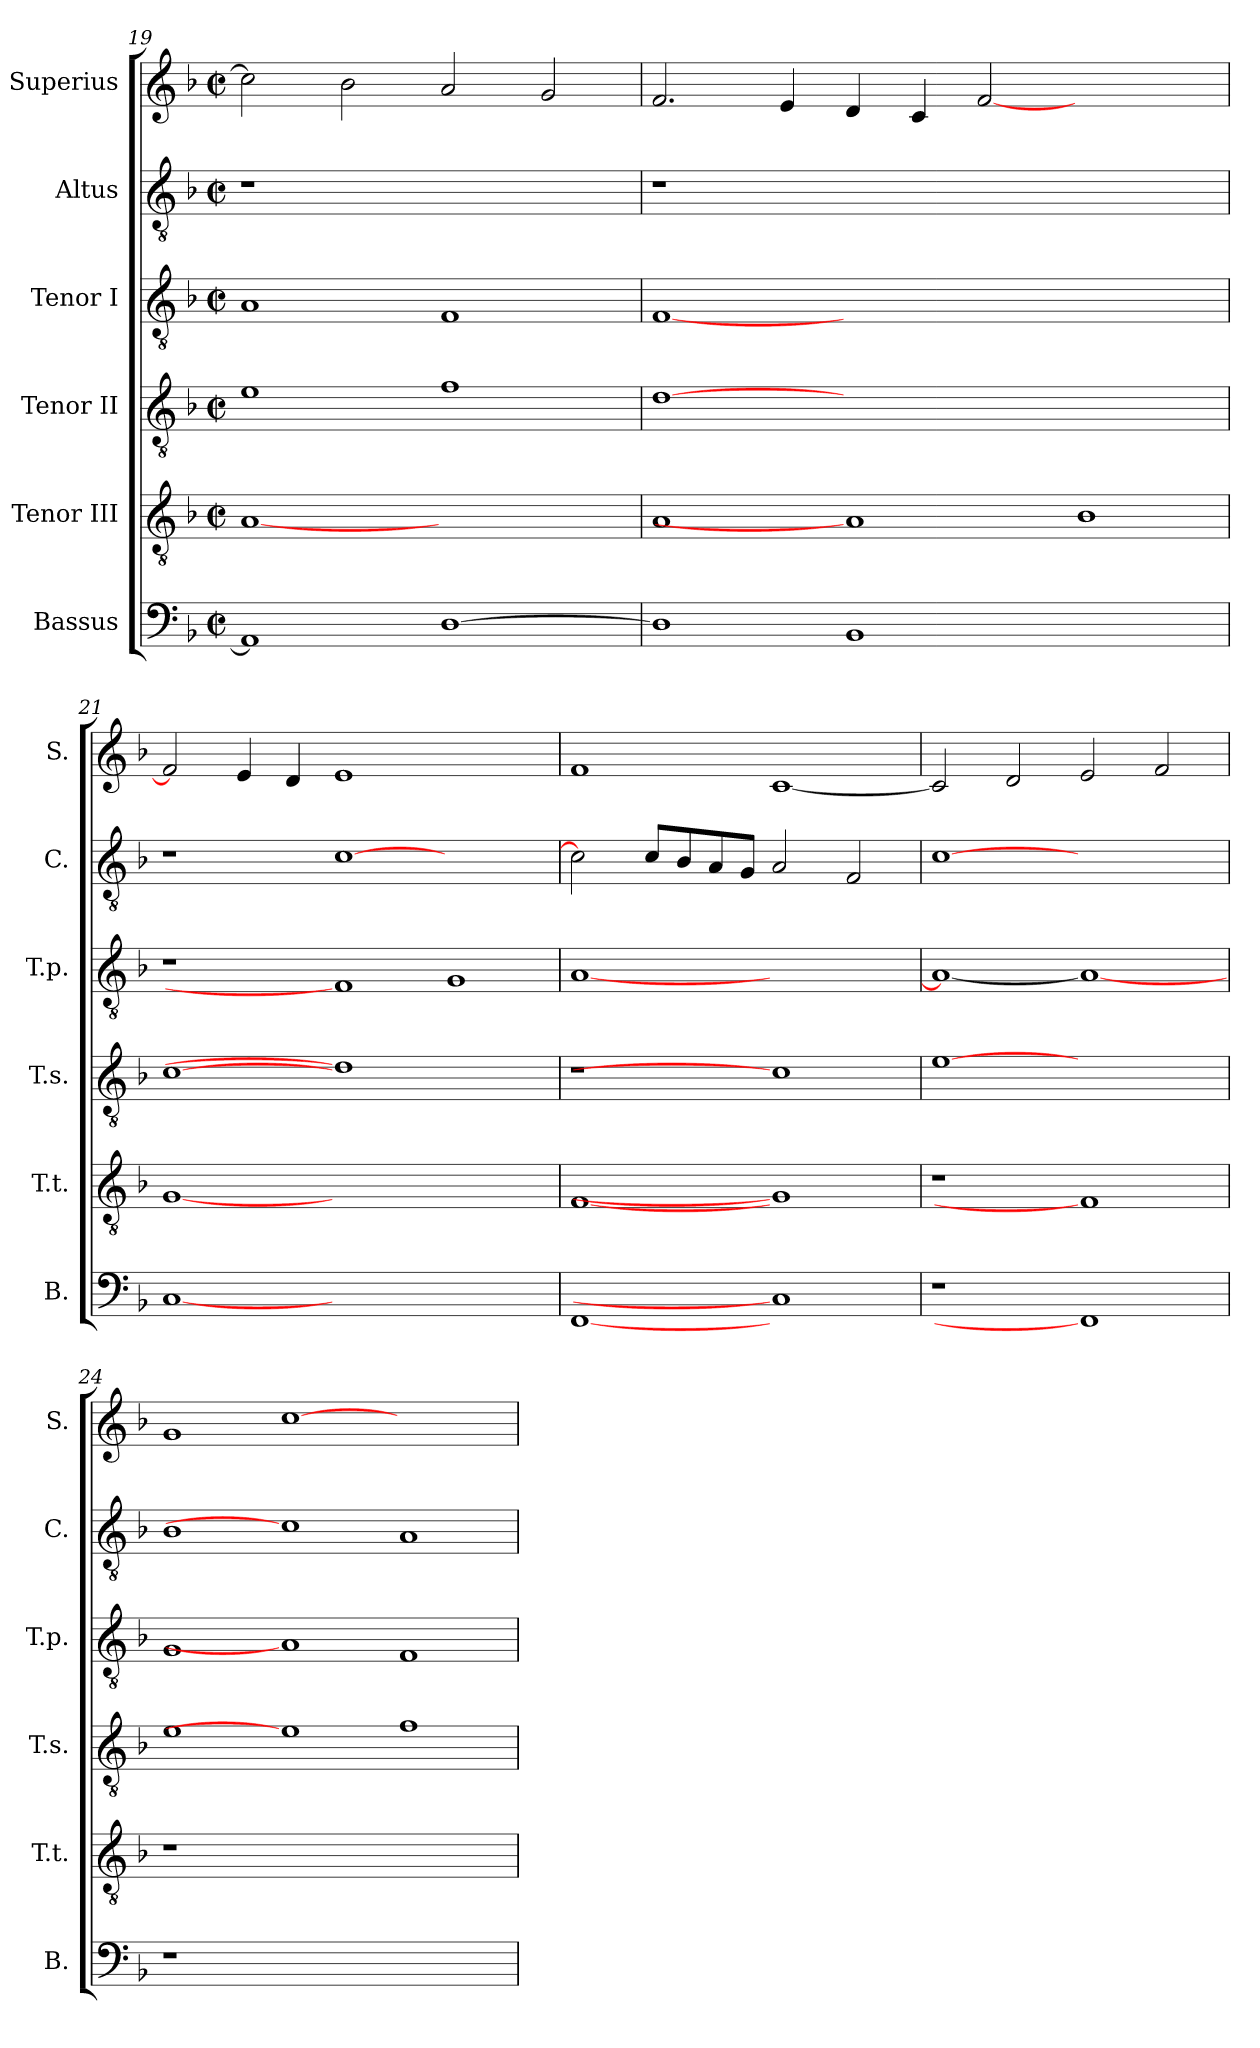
**kern	**kern	**kern	**kern	**kern	**kern
*part6	*part5	*part4	*part3	*part2	*part1
*staff6	*staff5	*staff4	*staff3	*staff2	*staff1
*I"Bassus	*I"Tenor III	*I"Tenor II	*I"Tenor I	*I"Altus	*I"Superius
*I'B.	*I'T.t.	*I'T.s.	*I'T.p.	*I'C.	*I'S.
*clefF4	*clefGv2	*clefGv2	*clefGv2	*clefGv2	*clefG2
*	*ITrd7c12	*ITrd7c12	*ITrd7c12	*ITrd7c12	*
*k[b-]	*k[b-]	*k[b-]	*k[b-]	*k[b-]	*k[b-]
*F:	*F:	*F:	*F:	*F:	*F:
*M2/2	*M2/2	*M2/2	*M2/2	*M2/2	*M2/2
*met(c|)	*met(c|)	*met(c|)	*met(c|)	*met(c|)	*met(c|)
=19	=19	=19	=19	=19	=19
!	!	!	!	!LO:N:vis=1	!
1AAi]	[1AAi	1Ei	1AAi	1r	2cci\]
.	.	.	.	.	2b-i\
[>1Di	1ryy	1Fi	1FFi	1ryy	2ai/
.	.	.	.	.	2gi/
=20	=20	=20	=20	=20	=20
!	!	!	!	!LO:N:vis=1	!
1Di]	1AAi	[1Di	[1FFi	1r	2.fi/
.	.	.	.	.	4ei/
1BB-i	1AAi]	0ryy	0ryy	0ryy	4di/
.	.	.	.	.	4ci/
.	.	.	.	.	[<2fi/
1ryy	1BB-i	.	.	.	1ryy
=21	=21	=21	=21	=21	=21
[1Ci	[1GGi	[1Ci	1r	1r	2fi/]
.	.	.	.	.	4ei/
.	.	.	.	.	4di/
0ryy	0ryy	1Di]	1FFi]	[>1Ci	1ei
.	.	1ryy	1GGi	1ryy	1ryy
!!LO:PB:g=z
=22	=22	=22	=22	=22	=22
!	!	!LO:N:vis=1	!	!	!
[1FFi	[1FFi	1r	[<1AAi	2Ci\]	1fi
.	.	.	.	8Ci/L	.
.	.	.	.	8BB-i/	.
.	.	.	.	8AAi/	.
.	.	.	.	8GGi/J	.
1Ci]	1GGi]	1Ci]	1ryy	2AAi/	[<1ci
.	.	.	.	2FFi/	.
=23	=23	=23	=23	=23	=23
!LO:N:vis=1	!LO:N:vis=1	!	!	!	!
1r	1r	[1Ei	1AAi_<	[1Ci	2ci/]
.	.	.	.	.	2di/
1FFi]	1FFi]	1ryy	1AAi_	1ryy	2ei/
.	.	.	.	.	2fi/
=24	=24	=24	=24	=24	=24
!LO:N:vis=1	!LO:N:vis=1	!	!	!	!
1r	1r	1Ei	1GGi	1BB-i	1gi
0ryy	0ryy	1Ei]	1AAi]	1Ci]	[>1cci
.	.	1Fi	1FFi	1AAi	1ryy
=	=	=	=	=	=
*-	*-	*-	*-	*-	*-
